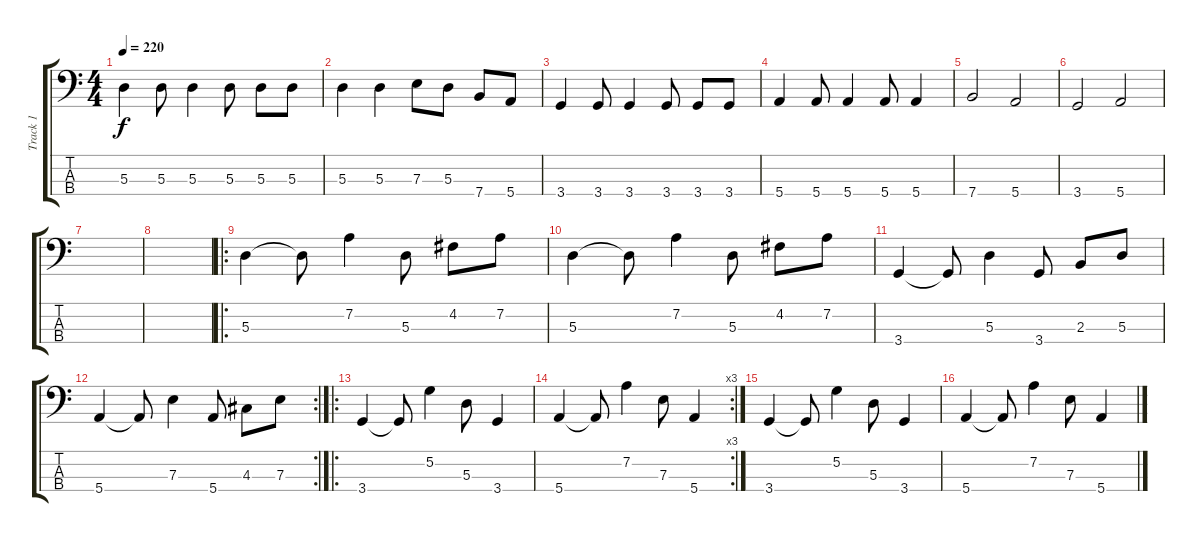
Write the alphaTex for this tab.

\track ("Track 1" "Track 1") {instrument electricbassfinger}
\staff {score tabs}
\tuning (G2 D2 A1 E1) {hide}
\ts (4 4)
\tempo 220
\clef f4
\ks c
5.3.4{dy f} 5.3.8 5.3.4 5.3.8 5.3.8 5.3.8 |
5.3.4 5.3.4 7.3.8 5.3.8 7.4.8 5.4.8 |
3.4.4 3.4.8 3.4.4 3.4.8 3.4.8 3.4.8 |
5.4.4 5.4.8 5.4.4 5.4.8 5.4.4 |
7.4.2 5.4.2 |
3.4.2 5.4.2 |
|
|
\ro
5.3.4 5.3{t}.8 7.2.4 5.3.8 4.2.8 7.2.8 |
5.3.4 5.3{t}.8 7.2.4 5.3.8 4.2.8 7.2.8 |
3.4.4 3.4{t}.8 5.3.4 3.4.8 2.3.8 5.3.8 |
\rc 2
5.4.4 5.4{t}.8 7.3.4 5.4.8 4.3.8 7.3.8 |
\ro
3.4.4 3.4{t}.8 5.2.4 5.3.8 3.4.4 |
\rc 3
5.4.4 5.4{t}.8 7.2.4 7.3.8 5.4.4 |
3.4.4 3.4{t}.8 5.2.4 5.3.8 3.4.4 |
5.4.4 5.4{t}.8 7.2.4 7.3.8 5.4.4
